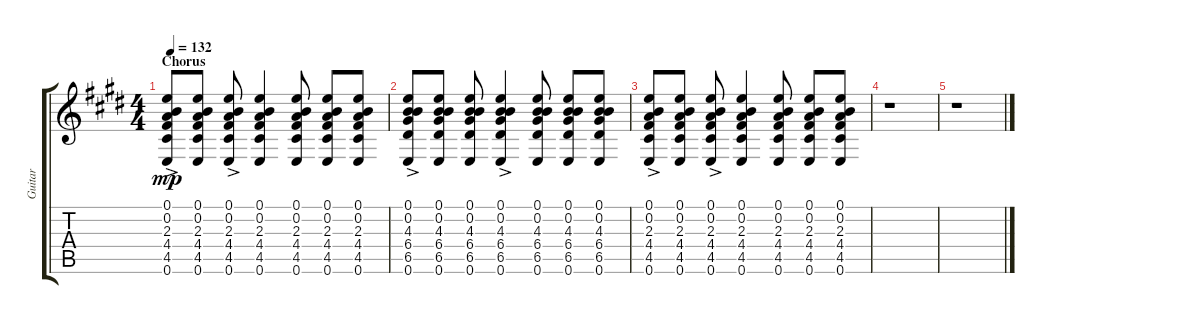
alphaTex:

\track ("Guitar" "Guitar") {instrument acousticguitarsteel}
\staff {score tabs}
\tuning (E4 B3 G3 D3 A2 E2) {hide}
\ts (4 4)
\section ("" "Chorus")
\tempo 132
\clef g2
\ks e
(0.1{ac} 0.2{ac} 2.3{ac} 4.4{ac} 4.5{ac} 0.6).8{dy mp} (0.1 0.2 2.3 4.4 4.5 0.6).8 (0.1{ac} 0.2{ac} 2.3{ac} 4.4{ac} 4.5{ac} 0.6).8 (0.1 0.2 2.3 4.4 4.5 0.6).4 (0.1 0.2 2.3 4.4 4.5 0.6).8 (0.1 0.2 2.3 4.4 4.5 0.6).8 (0.1 0.2 2.3 4.4 4.5 0.6).8 |
(0.1{ac} 0.2{ac} 4.3{ac} 6.4{ac} 6.5{ac} 0.6).8 (0.1 0.2 4.3 6.4 6.5 0.6).8 (0.1 0.2 4.3 6.4 6.5 0.6).8 (0.1{ac} 0.2{ac} 4.3{ac} 6.4{ac} 6.5{ac} 0.6).4 (0.1 0.2 4.3 6.4 6.5 0.6).8 (0.1 0.2 4.3 6.4 6.5 0.6).8 (0.1 0.2 4.3 6.4 6.5 0.6).8 |
(0.1{ac} 0.2{ac} 2.3{ac} 4.4{ac} 4.5{ac} 0.6).8 (0.1 0.2 2.3 4.4 4.5 0.6).8 (0.1{ac} 0.2{ac} 2.3{ac} 4.4{ac} 4.5{ac} 0.6).8 (0.1 0.2 2.3 4.4 4.5 0.6).4 (0.1 0.2 2.3 4.4 4.5 0.6).8 (0.1 0.2 2.3 4.4 4.5 0.6).8 (0.1 0.2 2.3 4.4 4.5 0.6).8 |
r.1 |
r.1
